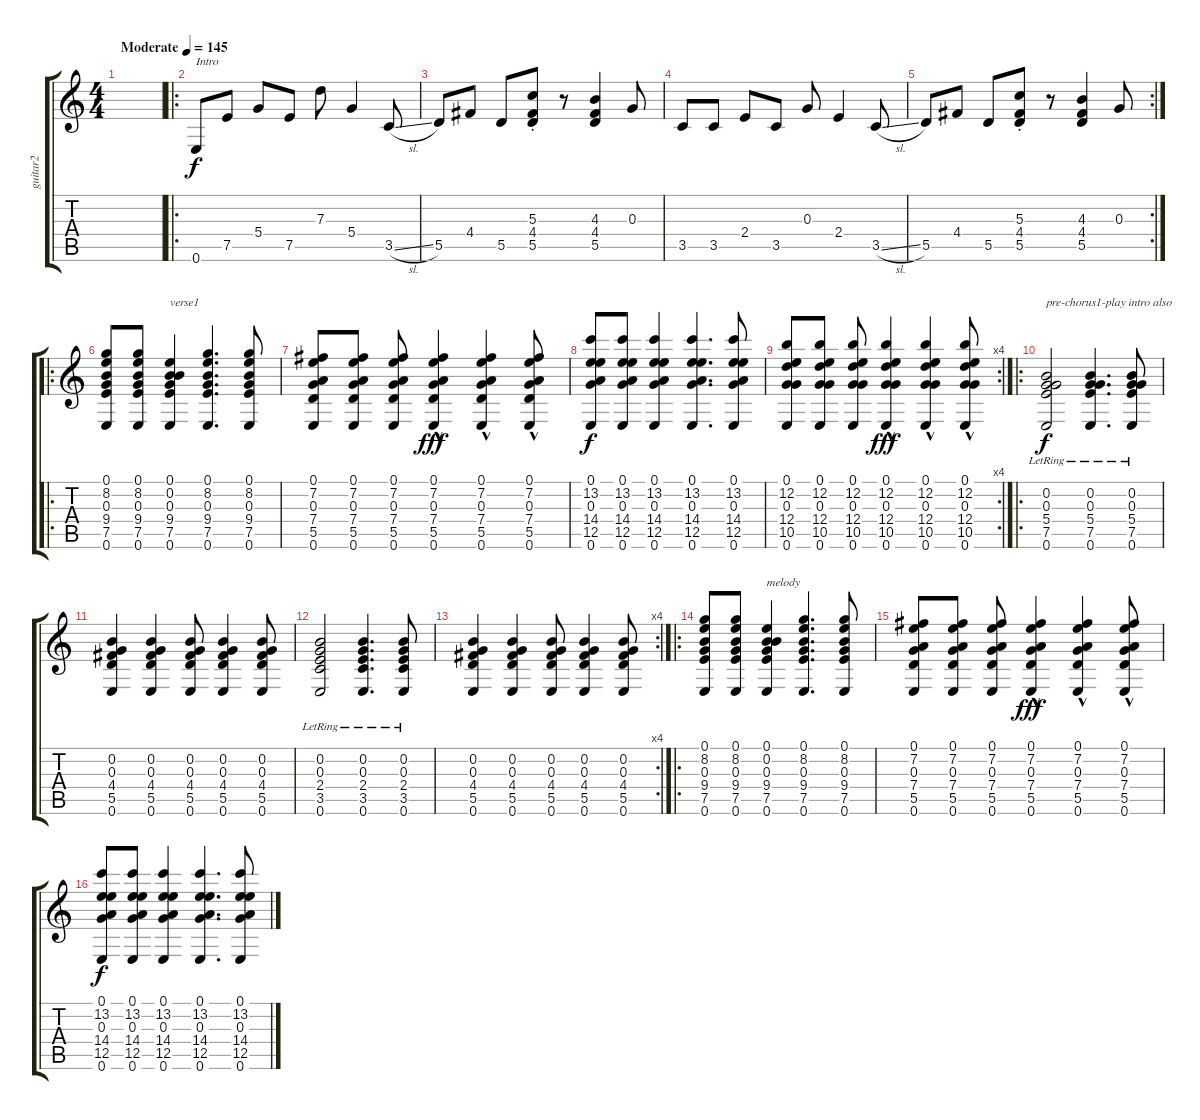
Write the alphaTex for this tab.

\track ("guitar2" "guitar2") {instrument acousticguitarsteel}
\staff {score tabs}
\tuning (E4 B3 G3 D3 A2 E2) {hide}
\ts (4 4)
\tempo (145 "Moderate")
\clef g2
\ks c
|
\ro
0.6.8{txt "Intro "} 7.5.8 5.4.8 7.5.8 7.3.8 5.4.4 3.5{sl}.8 |
5.5.8 4.4.8 5.5.8 (5.3{st} 4.4 5.5).8 r.8 (4.3 4.4 5.5).4 0.3.8 |
3.5.8 3.5.8 2.4.8 3.5.8 0.3.8 2.4.4 3.5{sl}.8 |
\rc 2
5.5.8 4.4.8 5.5.8 (5.3{st} 4.4 5.5).8 r.8 (4.3 4.4 5.5).4 0.3.8 |
\ro
(0.1 8.2 0.3 9.4 7.5 0.6).8 (0.1 8.2 0.3 9.4 7.5 0.6).8 (0.1 0.2 0.3 9.4 7.5 0.6).4{txt "verse1"} (0.1 8.2 0.3 9.4 7.5 0.6).4{d} (0.1 8.2 0.3 9.4 7.5 0.6).8 |
(0.1 7.2 0.3 7.4 5.5 0.6).8 (0.1 7.2 0.3 7.4 5.5 0.6).8 (0.1 7.2 0.3 7.4 5.5 0.6).8 (0.1 7.2 0.3 7.4{hac} 5.5 0.6).4{dy fff} (0.1 7.2{hac} 0.3 7.4 5.5 0.6).4 (0.1 7.2{hac} 0.3 7.4 5.5 0.6).8 |
(0.1 13.2 0.3 14.4 12.5 0.6).8{dy f} (0.1 13.2 0.3 14.4 12.5 0.6).8 (0.1 13.2 0.3 14.4 12.5 0.6).4 (0.1 13.2 0.3 14.4 12.5 0.6).4{d} (0.1 13.2 0.3 14.4 12.5 0.6).8 |
\rc 4
(0.1 12.2 0.3 12.4 10.5 0.6).8 (0.1 12.2 0.3 12.4 10.5 0.6).8 (0.1 12.2 0.3 12.4 10.5 0.6).8 (0.1 12.2 0.3 12.4{hac} 10.5 0.6).4{dy fff} (0.1 12.2{hac} 0.3 12.4 10.5 0.6).4 (0.1 12.2{hac} 0.3 12.4 10.5 0.6).8 |
\ro
(0.2 0.3 5.4{lr} 7.5{lr} 0.6{lr}).2{txt "pre-chorus1-play intro also" dy f} (0.2 0.3 5.4{lr} 7.5{lr} 0.6{lr}).4{d} (0.2 0.3 5.4{lr} 7.5{lr} 0.6{lr}).8 |
(0.2 0.3 4.4 5.5 0.6).4 (0.2 0.3 4.4 5.5 0.6).4 (0.2 0.3 4.4 5.5 0.6).8 (0.2 0.3 4.4 5.5 0.6).4 (0.2 0.3 4.4 5.5 0.6).8 |
(0.2 0.3{lr} 2.4{lr} 3.5{lr} 0.6{lr}).2 (0.2 0.3{lr} 2.4{lr} 3.5{lr} 0.6{lr}).4{d} (0.2 0.3{lr} 2.4{lr} 3.5{lr} 0.6{lr}).8 |
\rc 4
(0.2 0.3 4.4 5.5 0.6).4 (0.2 0.3 4.4 5.5 0.6).4 (0.2 0.3 4.4 5.5 0.6).8 (0.2 0.3 4.4 5.5 0.6).4 (0.2 0.3 4.4 5.5 0.6).8 |
\ro
(0.1 8.2 0.3 9.4 7.5 0.6).8 (0.1 8.2 0.3 9.4 7.5 0.6).8 (0.1 0.2 0.3 9.4 7.5 0.6).4{txt "melody"} (0.1 8.2 0.3 9.4 7.5 0.6).4{d} (0.1 8.2 0.3 9.4 7.5 0.6).8 |
(0.1 7.2 0.3 7.4 5.5 0.6).8 (0.1 7.2 0.3 7.4 5.5 0.6).8 (0.1 7.2 0.3 7.4 5.5 0.6).8 (0.1 7.2 0.3 7.4{hac} 5.5 0.6).4{dy fff} (0.1 7.2{hac} 0.3 7.4 5.5 0.6).4 (0.1 7.2{hac} 0.3 7.4 5.5 0.6).8 |
(0.1 13.2 0.3 14.4 12.5 0.6).8{dy f} (0.1 13.2 0.3 14.4 12.5 0.6).8 (0.1 13.2 0.3 14.4 12.5 0.6).4 (0.1 13.2 0.3 14.4 12.5 0.6).4{d} (0.1 13.2 0.3 14.4 12.5 0.6).8
